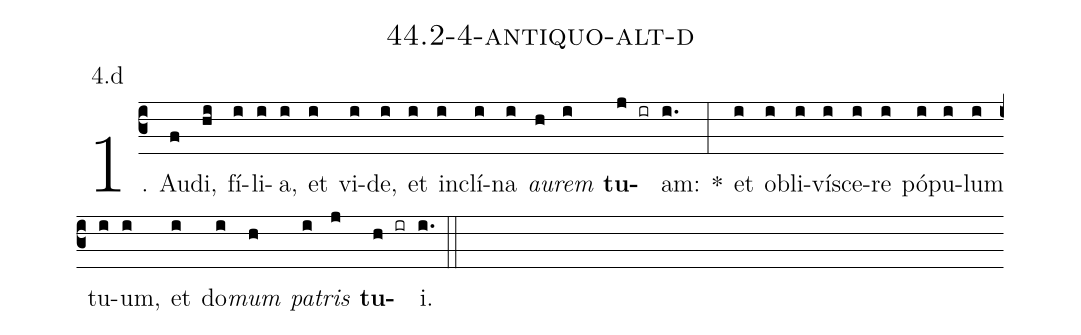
name: 44.2-4-antiquo-alt-d;
annotation: 4.d;
%%
(c3)1. Au(f)di,(hi) fí(i)li(i)a,(i) et(i) vi(i)de,(i) et(i) in(i)clí(i)na(i) <i>au</i>(h)<i>rem</i>(i) <b>tu</b>(j ir)am:(i.) *(:) et(i) ob(i)li(i)ví(i)sce(i)re(i) pó(i)pu(i)lum(i) tu(i)um,(i) et(i) do(i)<i>mum</i>(h) <i>pa</i>(i)<i>tris</i>(j) <b>tu</b>(h ir)i.(i.) (::)


%E(i) u(h) o(i) u(j) a(h) e.(i.) (::)
